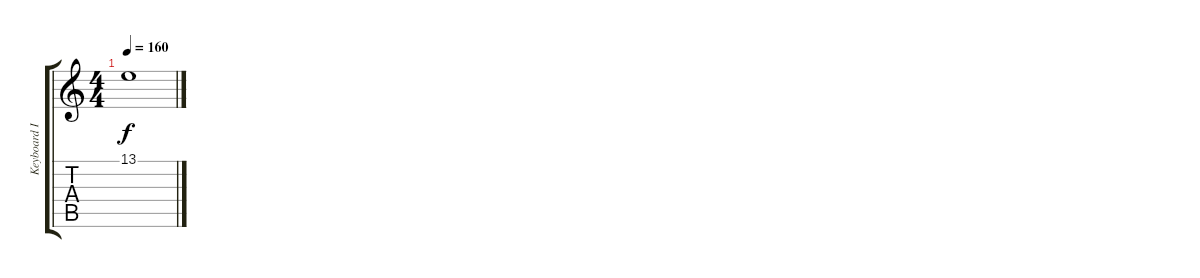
\track ("Keyboard I" "Keyboard I") {instrument lead2sawtooth}
\staff {score tabs}
\tuning (Eb4 Bb3 Gb3 Db3 Ab2 Eb2) {hide}
\ts (4 4)
\tempo 160
\clef g2
\ks c
13.1.1{dy f}
